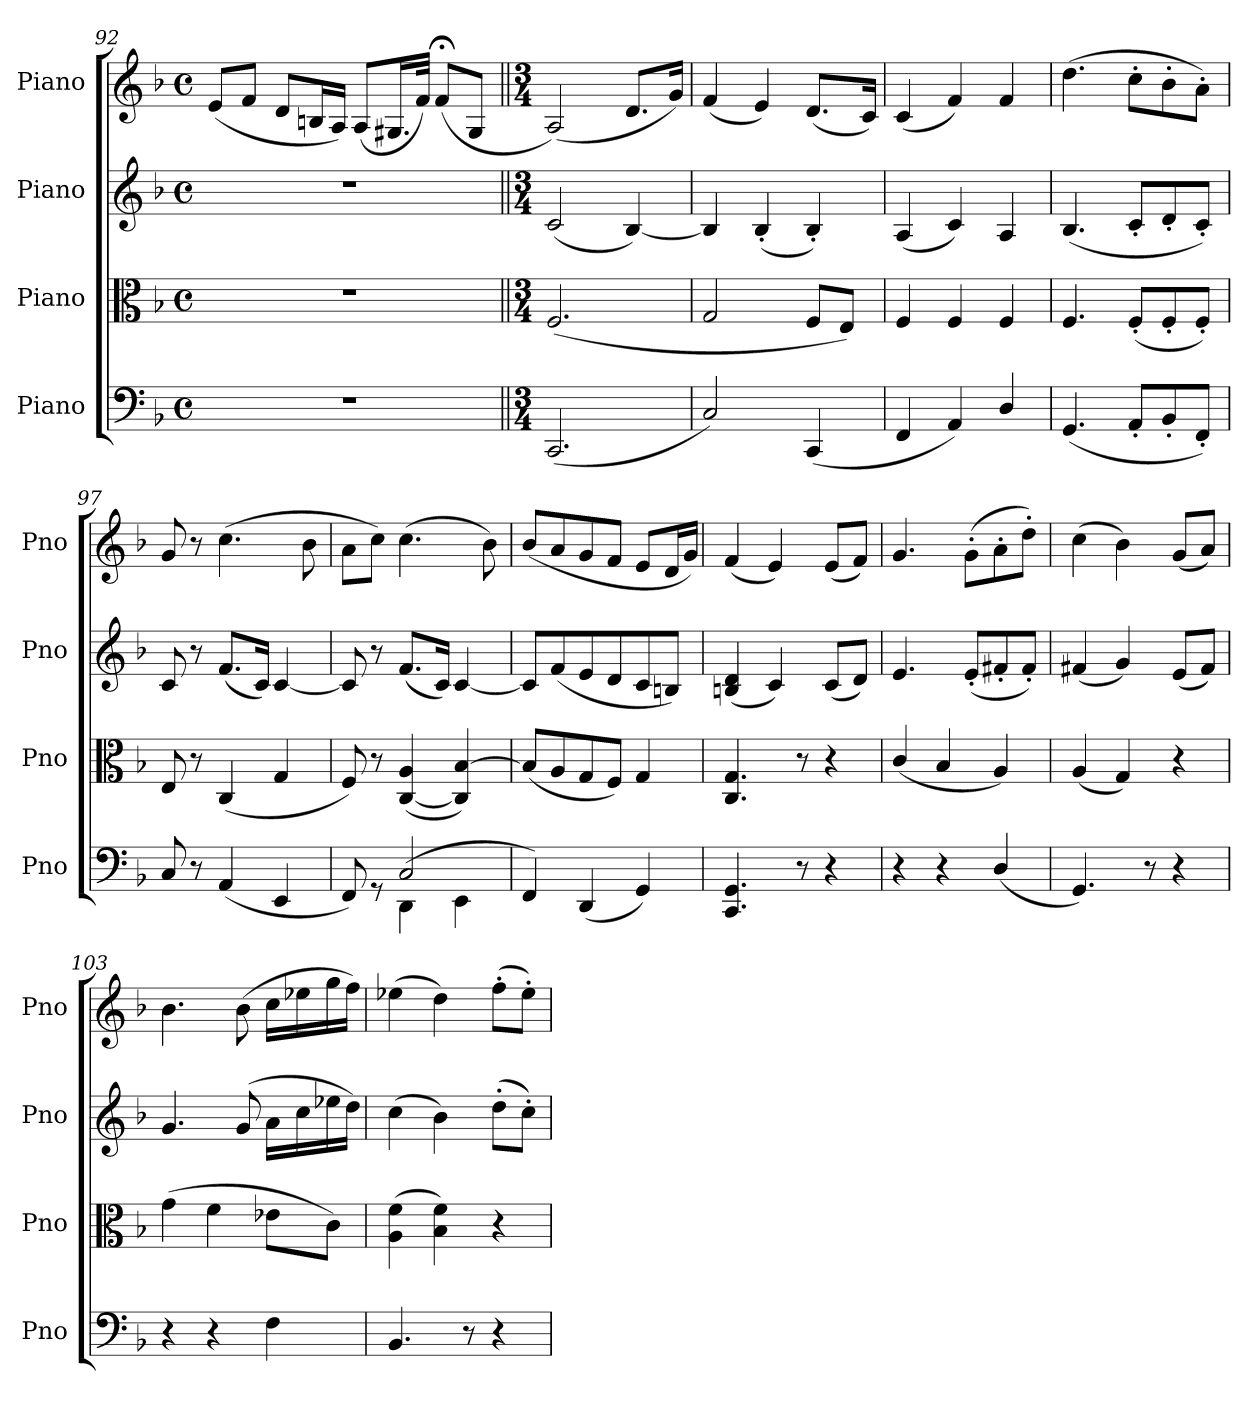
**kern	**kern	**kern	**kern
*part4	*part3	*part2	*part1
*staff4	*staff3	*staff2	*staff1
*I"Piano	*I"Piano	*I"Piano	*I"Piano
*I'Pno	*I'Pno	*I'Pno	*I'Pno
!!LO:LB:g=z
*clefF4	*clefC3	*clefG2	*clefG2
*k[b-]	*k[b-]	*k[b-]	*k[b-]
*M4/4	*M4/4	*M4/4	*M4/4
*met(c)	*met(c)	*met(c)	*met(c)
=92	=92	=92	=92
1r	1r	1r	(8e/L
.	.	.	8f/J
.	.	.	8d/L
.	.	.	16Bn/L
.	.	.	16A/JJ)
.	.	.	(8A/L
.	.	.	16.G#X/L
.	.	.	32f/JJk)
.	.	.	(>8f;</L
.	.	.	8G#/J
=93||	=93||	=93||	=93||
*M3/4	*M3/4	*M3/4	*M3/4
(2.CC/	(2.F/	(2c/	(2A/)
.	.	[4B-/)	8.d/L
.	.	.	16g/Jk)
=94	=94	=94	=94
2C/)	2G/	4B-/]	(4f/
.	.	(4B-'/	4e/)
(4CC/	8F/L	4B-'/)	(8.d/L
.	8E/J)	.	.
.	.	.	16c/Jk)
=95	=95	=95	=95
4FF/	4F/	(4A/	(4c/
4AA/)	4F/	4c/)	4f/)
4D/	4F/	4A/	4f/
=96	=96	=96	=96
(4.GG/	4.F/	(4.B-/	(4.dd\
8AA'/L	(8F'/L	8c'/L	8cc'\L
8BB-'/	8F'/	8d'/	8b-'\
8FF'/J)	8F'/J)	8c'/J)	8a'\J)
=97	=97	=97	=97
8C/	8E/	8c/	8g/
8r	8r	8r	8r
(4AA/	(4C/	(8.f/L	(4.cc\
.	.	16c/Jk)	.
4EE/	4G/	[4c/	.
.	.	.	8b-\
=98	=98	=98	=98
*^	*	*	*
8FF/)	4ryy	8F/)	8c/]	8a\L
8rGG	.	8r	8r	8cc\J)
(4DD\	2C/	([4C/ 4A/	(8.f/L	(4.cc\
.	.	.	16c/Jk)	.
4EE\	.	4C/] [4B-/)	[4c/	.
.	.	.	.	8b-\)
*v	*v	*	*	*
=99	=99	=99	=99
4FF/)	(8B-/L]	8c/L]	(8b-/L
.	8A/	(8f/	8a/
(4DD/	8G/	8e/	8g/
.	8F/J)	8d/	8f/J
4GG/)	4G/	8c/	8e/L
.	.	8Bn/J)	16d/L
.	.	.	16g/JJ)
=100	=100	=100	=100
4.CC/ 4.GG/	4.C/ 4.G/	(4Bn/ 4d/	(4f/
.	.	4c/)	4e/)
8r	8r	.	.
4r	4r	(8c/L	(8e/L
.	.	8d/J)	8f/J)
!!LO:LB:g=z
=101	=101	=101	=101
4r	(4c/	4.e/	4.g/
4r	4B-/	.	.
.	.	(8e'/L	(8g'\L
(4D/	4A/)	8f#X'/	8a'\
.	.	8f#'/J)	8dd'\J)
=102	=102	=102	=102
4.GG/)	(4A/	(4f#X/	(4cc\
.	4G/)	4g/)	4b-\)
8r	.	.	.
4r	4r	(8e/L	(8g/L
.	.	8f#/J)	8a/J)
=103	=103	=103	=103
4r	(4g\	4.g/	4.b-\
4r	4f\	.	.
.	.	(8g/	(8b-\
4F\	8e-X\L	16a\LL	16cc\LL
.	.	16cc\	16ee-X\
.	8c\J)	16ee-X\	16gg\
.	.	16dd\JJ)	16ff\JJ)
=104	=104	=104	=104
4.BB-/	(4A\ 4f\	(4cc\	(4ee-X\
.	4B-\ 4f\)	4b-\)	4dd\)
8r	.	.	.
4r	4r	(8dd'\L	(8ff'\L
.	.	8cc'\J)	8ee-'\J)
=	=	=	=
*-	*-	*-	*-
